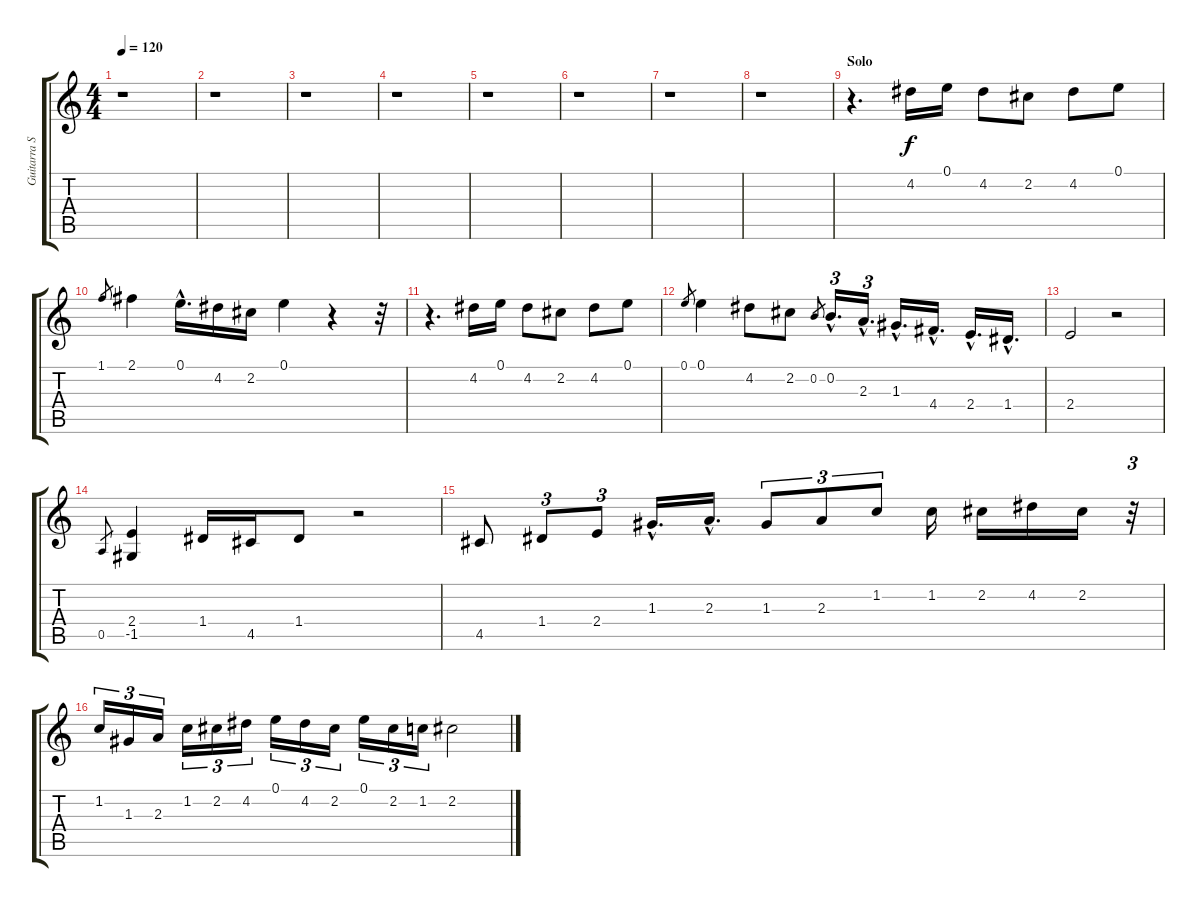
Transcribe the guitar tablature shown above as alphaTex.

\track ("Guitarra Solo" "Guitarra S") {instrument acousticguitarsteel}
\staff {score tabs}
\tuning (E4 B3 G3 D3 A2 E2) {hide}
\ts (4 4)
\tempo 120
\clef g2
\ks c
r.1{dy f} |
r.1 |
r.1 |
r.1 |
r.1 |
r.1 |
r.1 |
r.1 |
\section ("" "Solo")
r.4{d} 4.2.16 0.1.16 4.2.8 2.2.8 4.2.8 0.1.8 |
1.1.8{gr} 2.1.4 0.1{hac}.16{d} 4.2.16 2.2.16 0.1.4 r.4 r.32 |
r.4{d} 4.2.16 0.1.16 4.2.8 2.2.8 4.2.8 0.1.8 |
0.1.8{gr} 0.1.4 4.2.8 2.2.8 0.2.8{gr} 0.2{hac}.16{d tu (3 2)} 2.3{hac}.16{d tu (3 2)} 1.3{hac}.16{d} 4.4{hac}.16{d} 2.4{hac}.16{d} 1.4{hac}.16{d} |
2.4.2 r.2 |
0.5.8{gr} (2.4 -1.5).4 1.4.16 4.5.16 1.4.8 r.2 |
4.5.8 1.4.8{tu (3 2)} 2.4.8{tu (3 2)} 1.3{hac}.16{d} 2.3{hac}.16{d} 1.3.8{tu (3 2)} 2.3.8{tu (3 2)} 1.2.8{tu (3 2)} 1.2.16 2.2.16 4.2.16 2.2.16 r.32{tu (3 2)} |
1.2.16{tu (3 2)} 1.3.16{tu (3 2)} 2.3.16{tu (3 2)} 1.2.16{tu (3 2)} 2.2.16{tu (3 2)} 4.2.16{tu (3 2)} 0.1.16{tu (3 2)} 4.2.16{tu (3 2)} 2.2.16{tu (3 2)} 0.1.16{tu (3 2)} 2.2.16{tu (3 2)} 1.2.16{tu (3 2)} 2.2.2
